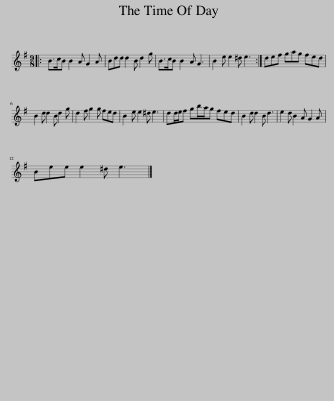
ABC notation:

X:1
L:1/8
M:9/8
I:linebreak $
K:Emin
V:1 treble
V:1
|: B>cB B2 A G2 A | Bdd d2 B d2 g | B>cB B2 A G3 | B2 e e2 ^d e3 :| def gag fed |$ %5
 B2 d d2 B d2 g | d2 f g2 g fed | B2 e e2 ^d e3 | dd/e/f gb/a/g fed | B2 d d2 B d3 | %10
 e2 d B2 A G2 A |$ Bee e2 ^d e3 |] %12
